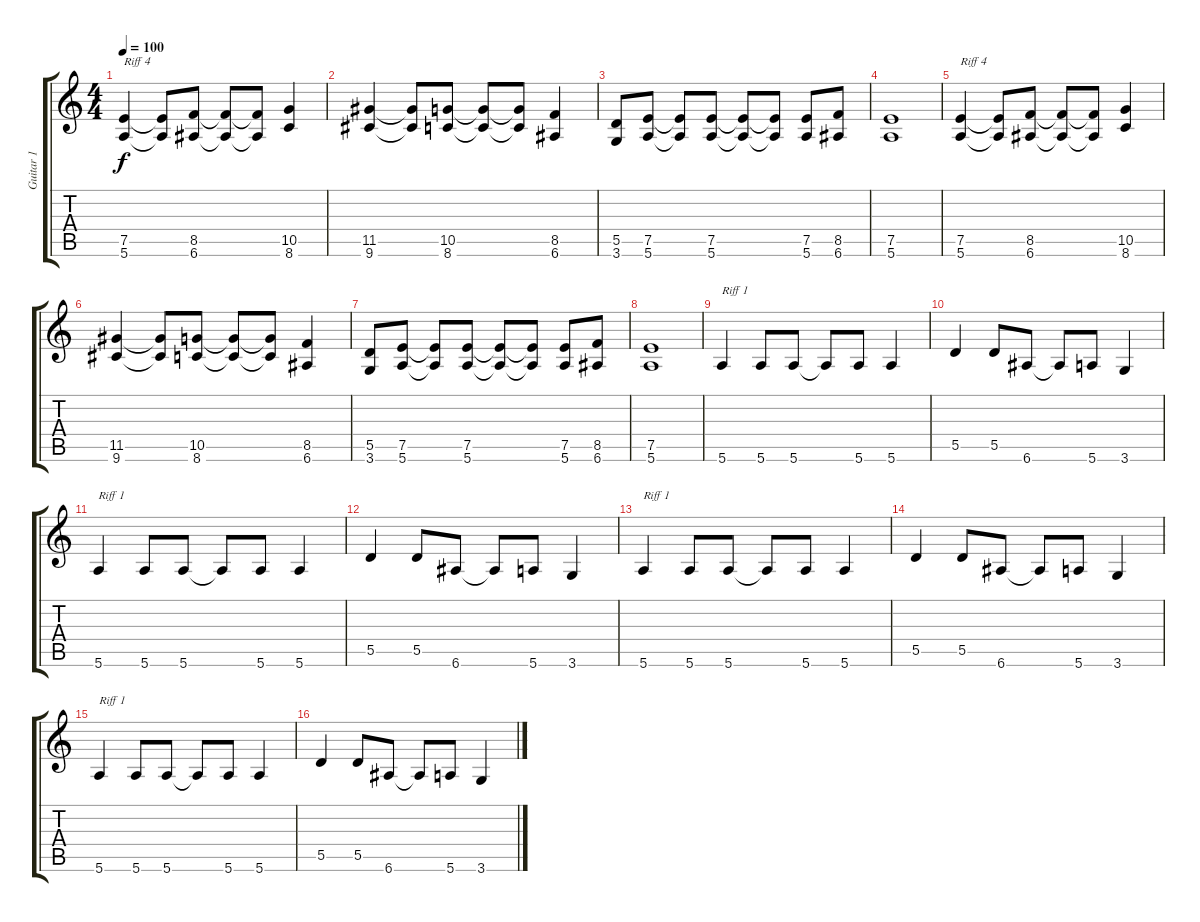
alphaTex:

\track ("Guitar 1" "Guitar 1") {instrument distortionguitar}
\staff {score tabs}
\tuning (E4 B3 G3 D3 A2 E2) {hide}
\ts (4 4)
\tempo 100
\clef g2
\ks c
(7.5 5.6).4{txt "Riff 4" dy f} (7.5{t} 5.6{t}).8 (8.5 6.6).8 (8.5{t} 6.6{t}).8 (8.5{t} 6.6{t}).8 (10.5 8.6).4 |
(11.5 9.6).4 (11.5{t} 9.6{t}).8 (10.5 8.6).8 (10.5{t} 8.6{t}).8 (10.5{t} 8.6{t}).8 (8.5 6.6).4 |
(5.5 3.6).8 (7.5 5.6).8 (7.5{t} 5.6{t}).8 (7.5 5.6).8 (7.5{t} 5.6{t}).8 (7.5{t} 5.6{t}).8 (7.5 5.6).8 (8.5 6.6).8 |
(7.5 5.6).1 |
(7.5 5.6).4{txt "Riff 4"} (7.5{t} 5.6{t}).8 (8.5 6.6).8 (8.5{t} 6.6{t}).8 (8.5{t} 6.6{t}).8 (10.5 8.6).4 |
(11.5 9.6).4 (11.5{t} 9.6{t}).8 (10.5 8.6).8 (10.5{t} 8.6{t}).8 (10.5{t} 8.6{t}).8 (8.5 6.6).4 |
(5.5 3.6).8 (7.5 5.6).8 (7.5{t} 5.6{t}).8 (7.5 5.6).8 (7.5{t} 5.6{t}).8 (7.5{t} 5.6{t}).8 (7.5 5.6).8 (8.5 6.6).8 |
(7.5 5.6).1 |
5.6.4{txt "Riff 1"} 5.6.8 5.6.8 5.6{t}.8 5.6.8 5.6.4 |
5.5.4 5.5.8 6.6.8 6.6{t}.8 5.6.8 3.6.4 |
5.6.4{txt "Riff 1"} 5.6.8 5.6.8 5.6{t}.8 5.6.8 5.6.4 |
5.5.4 5.5.8 6.6.8 6.6{t}.8 5.6.8 3.6.4 |
5.6.4{txt "Riff 1"} 5.6.8 5.6.8 5.6{t}.8 5.6.8 5.6.4 |
5.5.4 5.5.8 6.6.8 6.6{t}.8 5.6.8 3.6.4 |
5.6.4{txt "Riff 1"} 5.6.8 5.6.8 5.6{t}.8 5.6.8 5.6.4 |
5.5.4 5.5.8 6.6.8 6.6{t}.8 5.6.8 3.6.4
